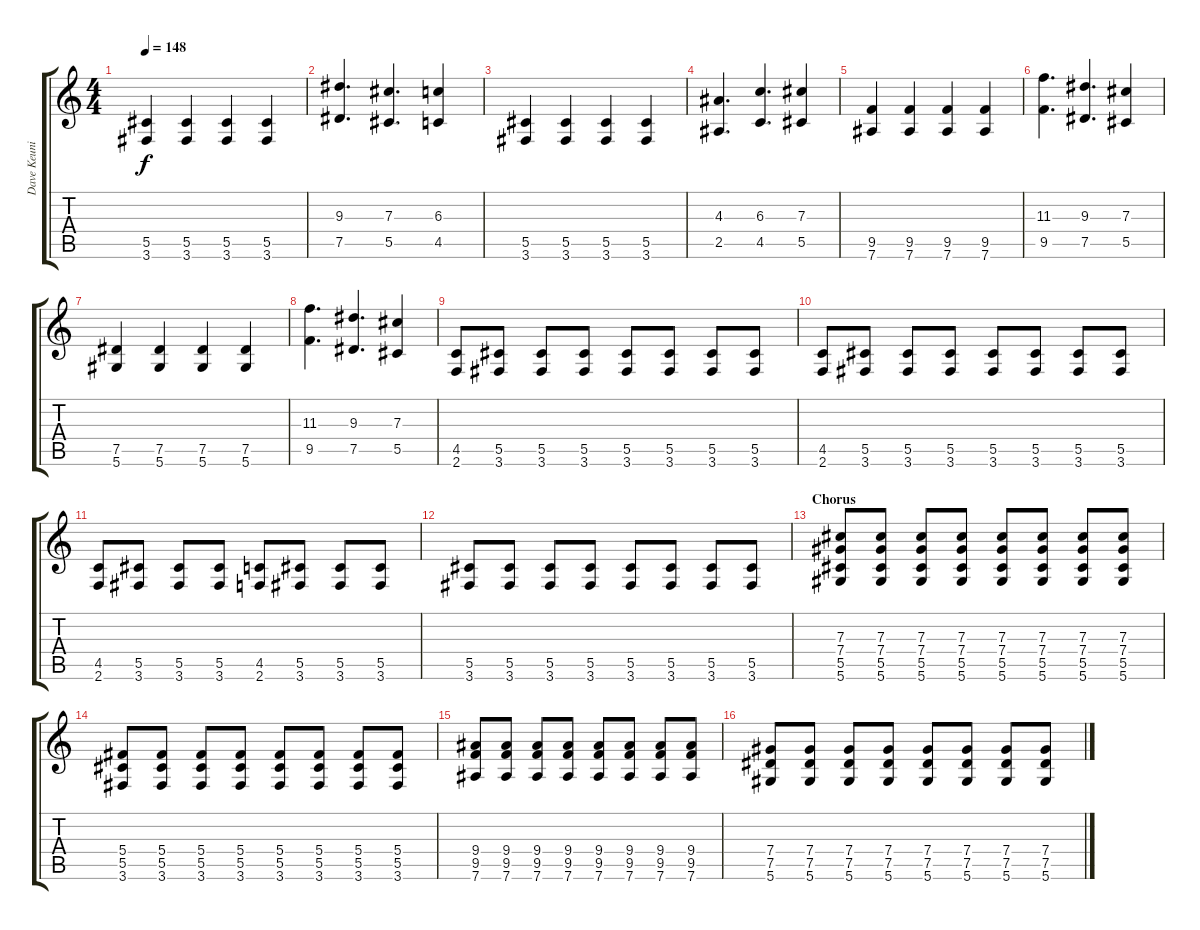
\track ("Dave Keuning - Rhythm Guitar" "Dave Keuni") {instrument electricguitarmuted}
\staff {score tabs}
\tuning (Eb4 Bb3 Gb3 Db3 Ab2 Eb2) {hide}
\ts (4 4)
\tempo 148
\clef g2
\ks c
(5.5 3.6).4{dy f} (5.5 3.6).4 (5.5 3.6).4 (5.5 3.6).4 |
(9.3 7.5).4{d} (7.3 5.5).4{d} (6.3 4.5).4 |
(5.5 3.6).4 (5.5 3.6).4 (5.5 3.6).4 (5.5 3.6).4 |
(4.3 2.5).4{d} (6.3 4.5).4{d} (7.3 5.5).4 |
(9.5 7.6).4 (9.5 7.6).4 (9.5 7.6).4 (9.5 7.6).4 |
(11.3 9.5).4{d} (9.3 7.5).4{d} (7.3 5.5).4 |
(7.5 5.6).4 (7.5 5.6).4 (7.5 5.6).4 (7.5 5.6).4 |
(11.3 9.5).4{d} (9.3 7.5).4{d} (7.3 5.5).4 |
(4.5 2.6).8 (5.5 3.6).8 (5.5 3.6).8 (5.5 3.6).8 (5.5 3.6).8 (5.5 3.6).8 (5.5 3.6).8 (5.5 3.6).8 |
(4.5 2.6).8 (5.5 3.6).8 (5.5 3.6).8 (5.5 3.6).8 (5.5 3.6).8 (5.5 3.6).8 (5.5 3.6).8 (5.5 3.6).8 |
(4.5 2.6).8 (5.5 3.6).8 (5.5 3.6).8 (5.5 3.6).8 (4.5 2.6).8 (5.5 3.6).8 (5.5 3.6).8 (5.5 3.6).8 |
(5.5 3.6).8 (5.5 3.6).8 (5.5 3.6).8 (5.5 3.6).8 (5.5 3.6).8 (5.5 3.6).8 (5.5 3.6).8 (5.5 3.6).8 |
\section ("" "Chorus")
(7.3 7.4 5.5 5.6).8 (7.3 7.4 5.5 5.6).8 (7.3 7.4 5.5 5.6).8 (7.3 7.4 5.5 5.6).8 (7.3 7.4 5.5 5.6).8 (7.3 7.4 5.5 5.6).8 (7.3 7.4 5.5 5.6).8 (7.3 7.4 5.5 5.6).8 |
(5.4 5.5 3.6).8 (5.4 5.5 3.6).8 (5.4 5.5 3.6).8 (5.4 5.5 3.6).8 (5.4 5.5 3.6).8 (5.4 5.5 3.6).8 (5.4 5.5 3.6).8 (5.4 5.5 3.6).8 |
(9.4 9.5 7.6).8 (9.4 9.5 7.6).8 (9.4 9.5 7.6).8 (9.4 9.5 7.6).8 (9.4 9.5 7.6).8 (9.4 9.5 7.6).8 (9.4 9.5 7.6).8 (9.4 9.5 7.6).8 |
(7.4 7.5 5.6).8 (7.4 7.5 5.6).8 (7.4 7.5 5.6).8 (7.4 7.5 5.6).8 (7.4 7.5 5.6).8 (7.4 7.5 5.6).8 (7.4 7.5 5.6).8 (7.4 7.5 5.6).8
